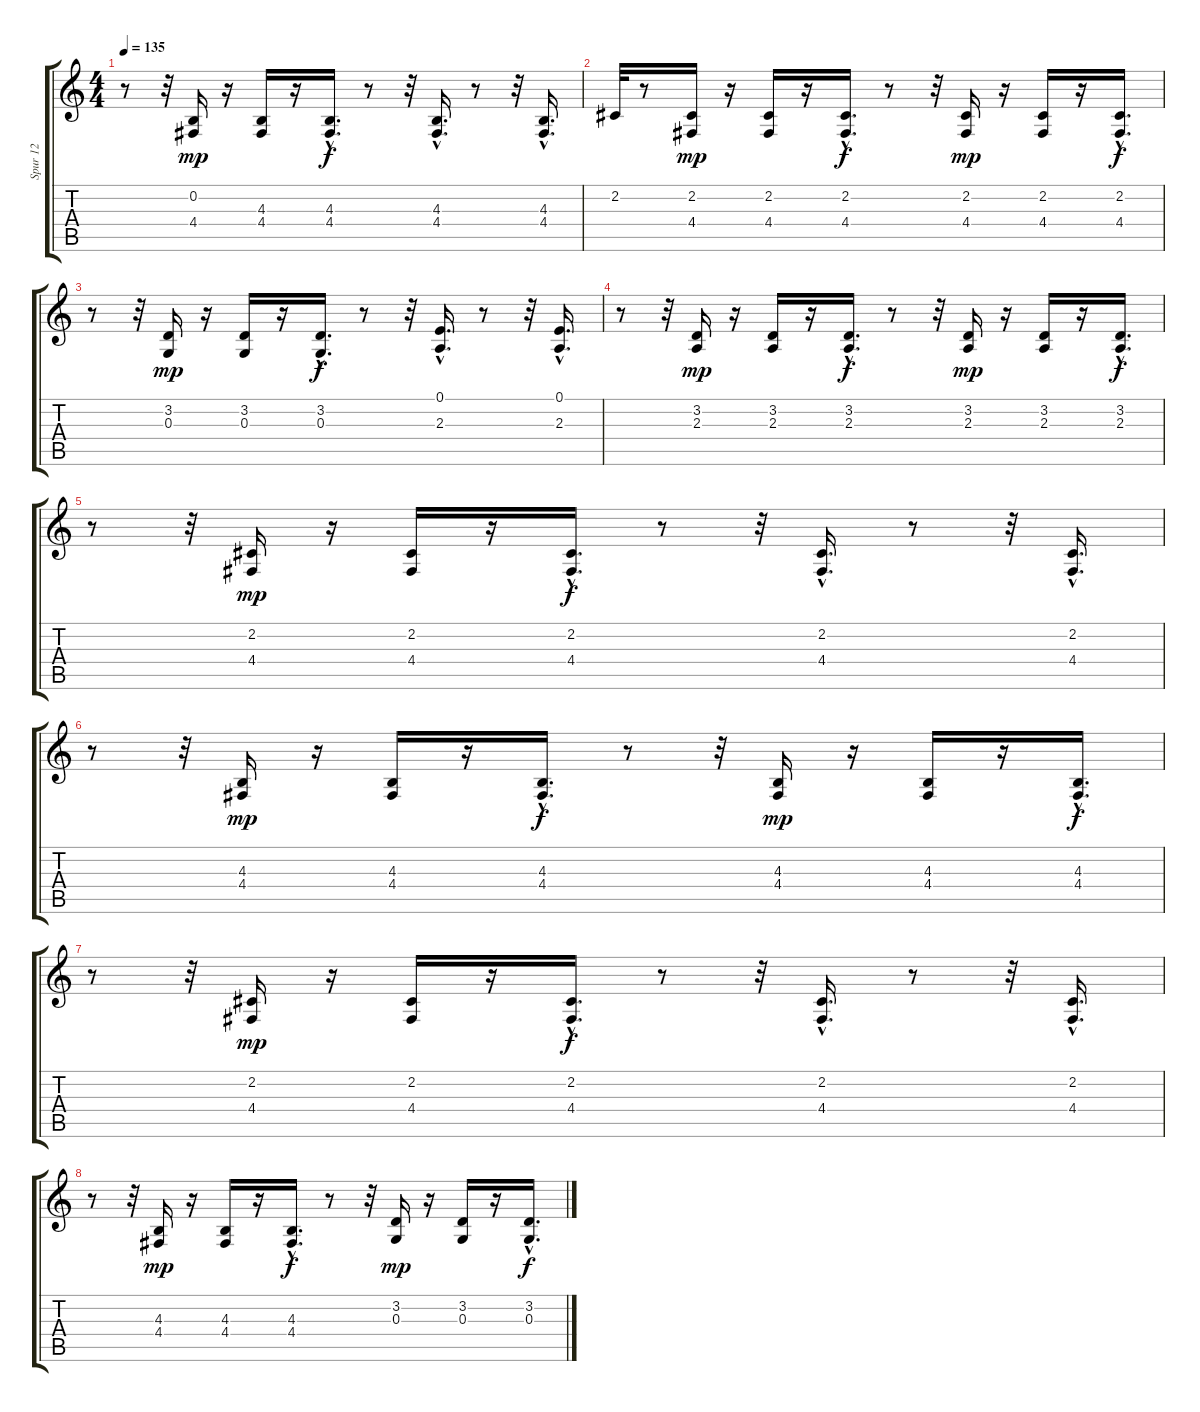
\track ("Spur 12" "Spur 12") {instrument lead8bassandlead}
\staff {score tabs}
\tuning (E4 B3 G3 D3 A2 E2) {hide}
\ts (4 4)
\tempo 135
\clef g2
\ks c
r.8{dy f} r.32 (0.2 4.4).16{dy mp} r.16 (4.3 4.4).16 r.16 (4.3{hac} 4.4{hac}).16{d dy f} r.8 r.32 (4.3{hac} 4.4{hac}).16{d} r.8 r.32 (4.3{hac} 4.4{hac}).16{d} |
2.2.32 r.8 (2.2 4.4).16{dy mp} r.16 (2.2 4.4).16 r.16 (2.2{hac} 4.4{hac}).16{d dy f} r.8 r.32 (2.2 4.4).16{dy mp} r.16 (2.2 4.4).16 r.16 (2.2{hac} 4.4{hac}).16{d dy f} |
r.8 r.32 (3.2 0.3).16{dy mp} r.16 (3.2 0.3).16 r.16 (3.2{hac} 0.3{hac}).16{d dy f} r.8 r.32 (0.1{hac} 2.3{hac}).16{d} r.8 r.32 (0.1{hac} 2.3{hac}).16{d} |
r.8 r.32 (3.2 2.3).16{dy mp} r.16 (3.2 2.3).16 r.16 (3.2{hac} 2.3{hac}).16{d dy f} r.8 r.32 (3.2 2.3).16{dy mp} r.16 (3.2 2.3).16 r.16 (3.2{hac} 2.3{hac}).16{d dy f} |
r.8 r.32 (2.2 4.4).16{dy mp} r.16 (2.2 4.4).16 r.16 (2.2{hac} 4.4{hac}).16{d dy f} r.8 r.32 (2.2{hac} 4.4{hac}).16{d} r.8 r.32 (2.2{hac} 4.4{hac}).16{d} |
r.8 r.32 (4.3 4.4).16{dy mp} r.16 (4.3 4.4).16 r.16 (4.3{hac} 4.4{hac}).16{d dy f} r.8 r.32 (4.3 4.4).16{dy mp} r.16 (4.3 4.4).16 r.16 (4.3{hac} 4.4{hac}).16{d dy f} |
r.8 r.32 (2.2 4.4).16{dy mp} r.16 (2.2 4.4).16 r.16 (2.2{hac} 4.4{hac}).16{d dy f} r.8 r.32 (2.2{hac} 4.4{hac}).16{d} r.8 r.32 (2.2{hac} 4.4{hac}).16{d} |
r.8 r.32 (4.3 4.4).16{dy mp} r.16 (4.3 4.4).16 r.16 (4.3{hac} 4.4{hac}).16{d dy f} r.8 r.32 (3.2 0.3).16{dy mp} r.16 (3.2 0.3).16 r.16 (3.2{hac} 0.3{hac}).16{d dy f}
